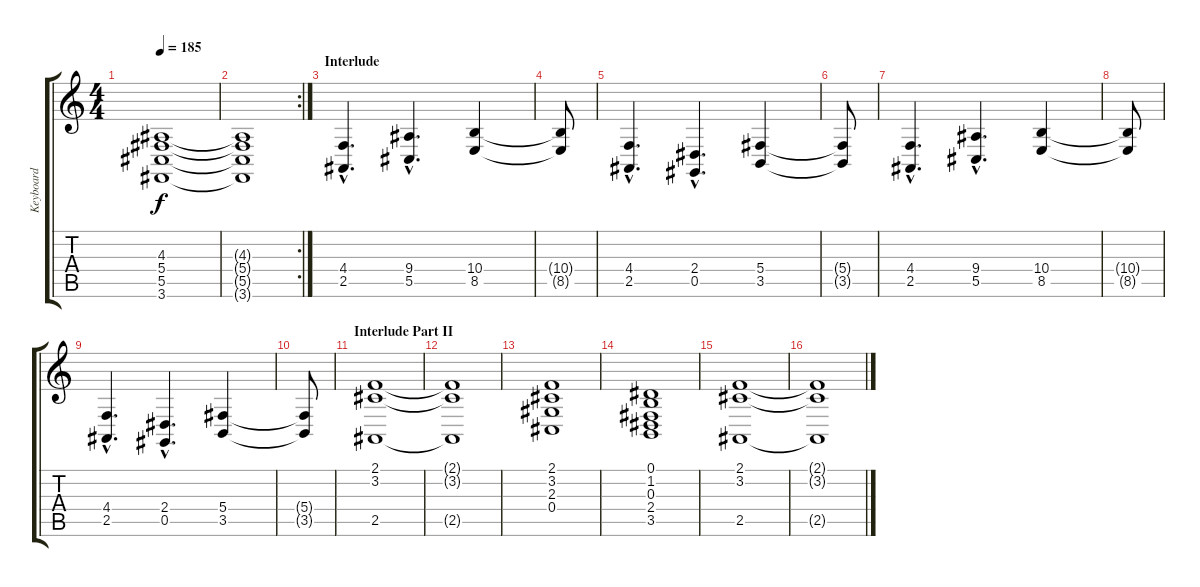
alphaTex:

\track ("Keyboard" "Keyboard") {instrument stringensemble1}
\staff {score tabs}
\tuning (Eb4 Bb3 Gb3 Db3 Ab2 Eb2) {hide}
\ts (4 4)
\tempo 185
\clef g2
\ks c
(4.3 5.4 5.5 3.6).1{dy f} |
\rc 2
(4.3{t} 5.4{t} 5.5{t} 3.6{t}).1 |
\section ("" "Interlude")
(4.4{hac} 2.5{hac}).4{d} (9.4{hac} 5.5{hac}).4{d} (10.4 8.5).4 |
(10.4{t} 8.5{t}).8 |
(4.4{hac} 2.5{hac}).4{d} (2.4{hac} 0.5{hac}).4{d} (5.4 3.5).4 |
(5.4{t} 3.5{t}).8 |
(4.4{hac} 2.5{hac}).4{d} (9.4{hac} 5.5{hac}).4{d} (10.4 8.5).4 |
(10.4{t} 8.5{t}).8 |
(4.4{hac} 2.5{hac}).4{d} (2.4{hac} 0.5{hac}).4{d} (5.4 3.5).4 |
(5.4{t} 3.5{t}).8 |
\section ("" "Interlude Part II")
(2.1 3.2 2.5).1 |
(2.1{t} 3.2{t} 2.5{t}).1 |
(2.1 3.2 2.3 0.4).1 |
(0.1 1.2 0.3 2.4 3.5).1 |
(2.1 3.2 2.5).1 |
(2.1{t} 3.2{t} 2.5{t}).1
